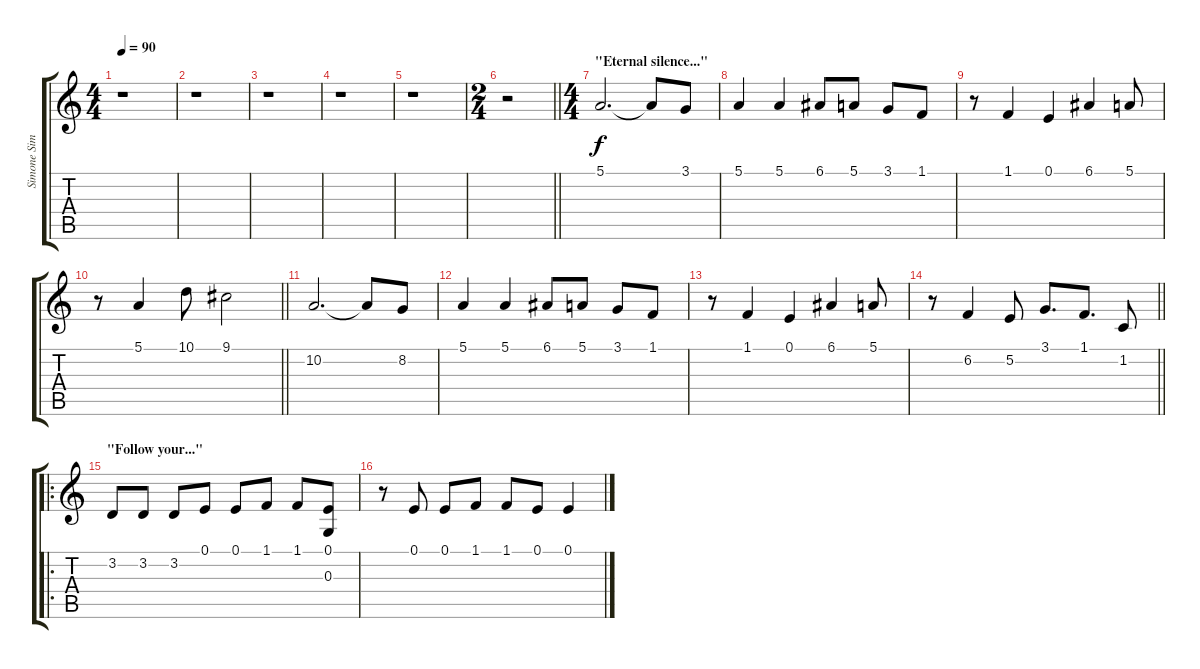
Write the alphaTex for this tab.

\track ("Simone Simons" "Simone Sim") {instrument choiraahs}
\staff {score tabs}
\tuning (E4 B3 G3 D3 A2 E2) {hide}
\ts (4 4)
\tempo 90
\clef g2
\ks c
r.1{dy f} |
r.1 |
r.1 |
r.1 |
r.1 |
\ts (2 4)
\barLineRight lightlight
r.2 |
\ts (4 4)
\section ("" "\"Eternal silence...\"")
5.1.2{d} 5.1{t}.8 3.1.8 |
5.1.4 5.1.4 6.1.8 5.1.8 3.1.8 1.1.8 |
r.8 1.1.4 0.1.4 6.1.4 5.1.8 |
\barLineRight lightlight
r.8 5.1.4 10.1.8 9.1.2 |
10.2.2{d} 10.2{t}.8 8.2.8 |
5.1.4 5.1.4 6.1.8 5.1.8 3.1.8 1.1.8 |
r.8 1.1.4 0.1.4 6.1.4 5.1.8 |
\barLineRight lightlight
r.8 6.2.4 5.2.8 3.1.8{d} 1.1.8{d} 1.2.8 |
\ro
\section ("" "\"Follow your...\"")
3.2.8 3.2.8 3.2.8 0.1.8 0.1.8 1.1.8 1.1.8 (0.1 0.3).8 |
r.8 0.1.8 0.1.8 1.1.8 1.1.8 0.1.8 0.1.4
